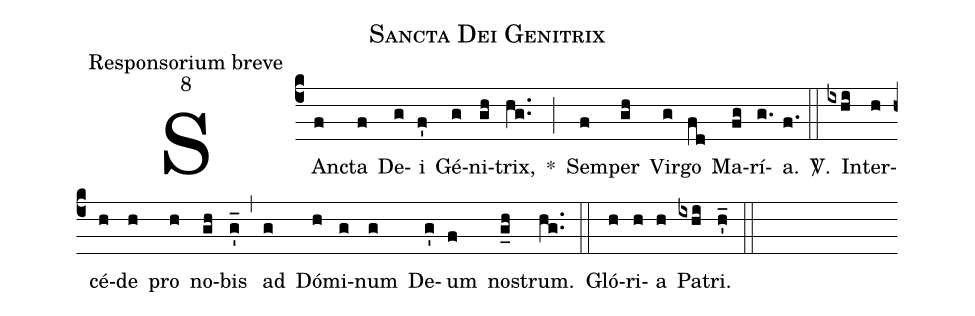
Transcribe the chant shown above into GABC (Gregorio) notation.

name:Sancta Dei Genitrix;
office-part:Responsorium breve;
mode:8;
%%
(c4) SAn(f)cta(f) De(g)i(f') Gé(g)ni(gh)trix,(hg..) *(;) Sem(f)per(gh) Vir(g)go(fd) Ma(fg)rí(g.)a.(f.) <sp>V/</sp>.(::) In(ixhi)ter(h)cé(h)de(h) pro(h) no(gh)bis(g'_) (,) ad(g) Dó(h)mi(g)num(g) De(g')um(f) no(g_h)strum.(hg..) (::) Gló(h)ri(h)a(h) Pa(ixhi)tri.(h'_) (::)
